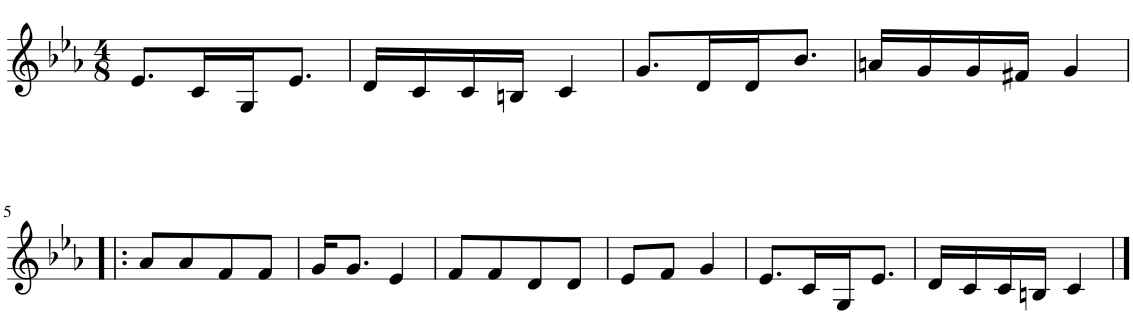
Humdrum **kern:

**kern
*part1
*staff1
*I"Voice
*clefG2
*k[b-e-a-]
*M4/8
=1
8.e-/L
16c/L
16G/J
8.e-/J
=2
16d/LL
16c/
16c/
16Bn/JJ
4c/
=3
8.g/L
16d/L
16d/J
8.b-/J
=4
16an/LL
16g/
16g/
16f#X/JJ
4g/
!!LO:LB:g=z
=5!|:
8a-/L
8a-/
8f/
8f/J
=6
16g/KL
8.g/J
4e-/
=7
8f/L
8f/
8d/
8d/J
=8
8e-/L
8f/J
4g/
=9
8.e-/L
16c/L
16G/J
8.e-/J
=10
16d/LL
16c/
16c/
16Bn/JJ
4c/
==
*-
